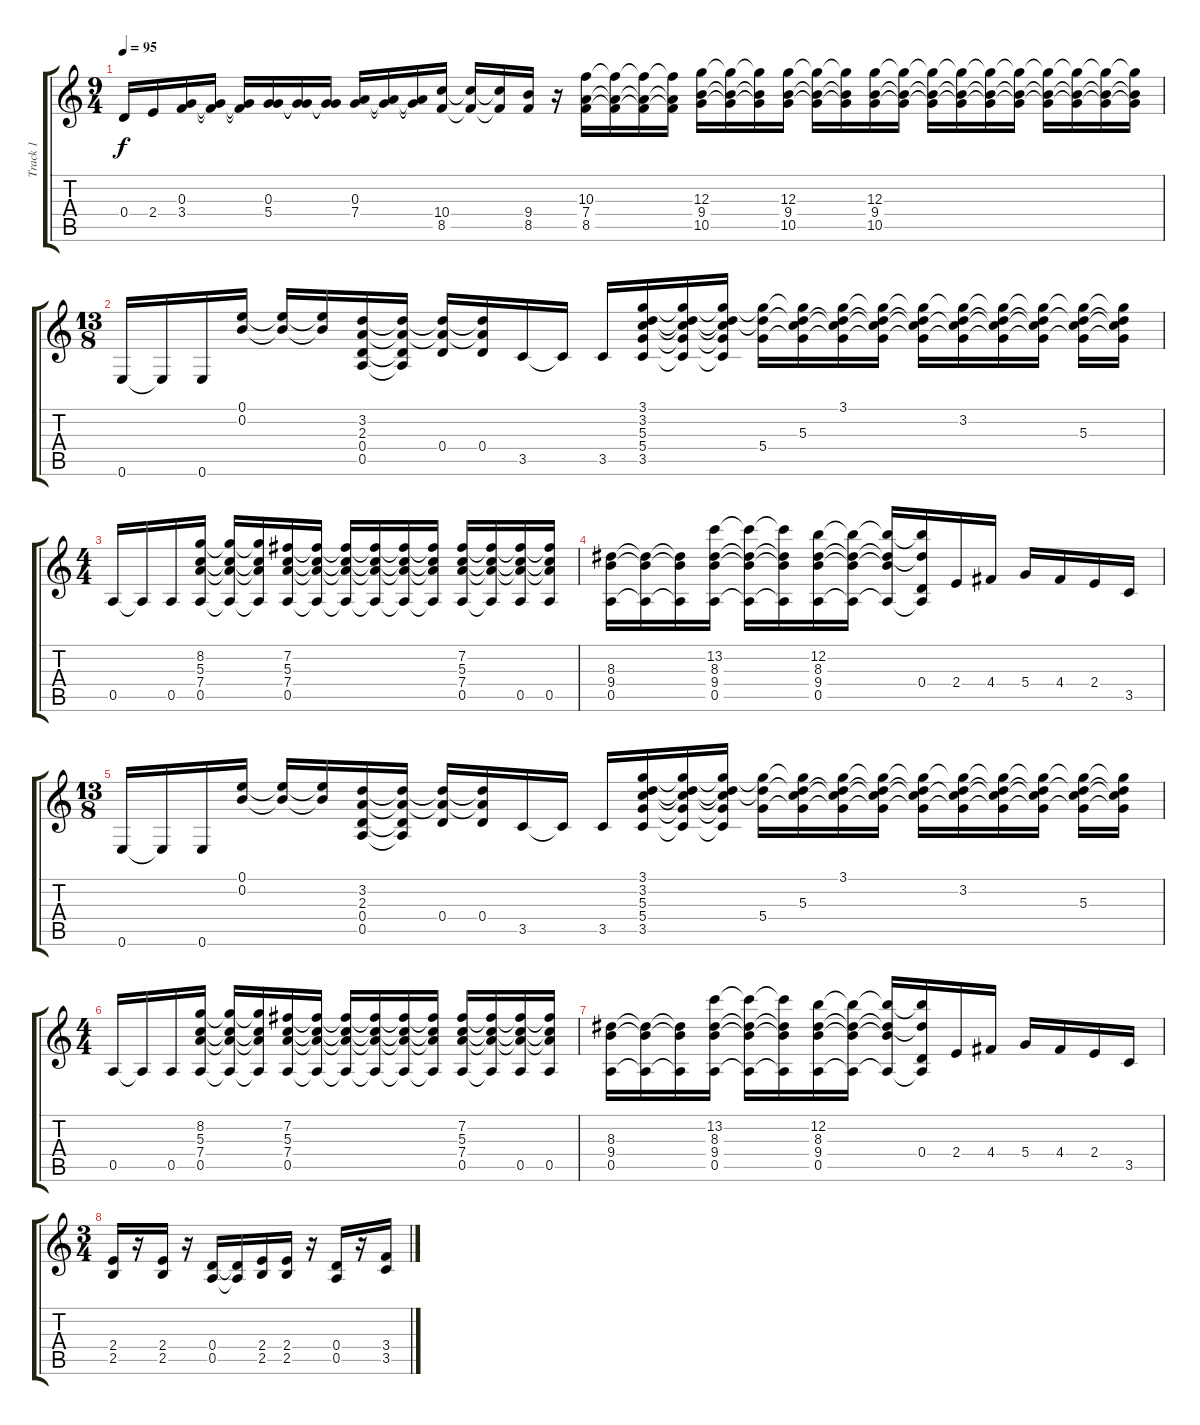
\track ("Track 1" "Track 1") {instrument distortionguitar}
\staff {score tabs}
\tuning (E4 B3 G3 D3 A2 E2) {hide}
\ts (9 4)
\tempo 95
\clef g2
\ks c
0.4.16{dy f} 2.4.16 (0.3 3.4).16 (0.3{t} 3.4{t}).16 (0.3{t} 3.4{t}).16 (0.3 5.4).16 (0.3{t} 5.4{t}).16 (0.3{t} 5.4{t}).16 (0.3 7.4).16 (0.3{t} 7.4{t}).16 (0.3{t} 7.4{t}).16 (10.4 8.5).16 (10.4{t} 8.5{t}).16 (10.4{t} 8.5{t}).16 (9.4 8.5).16 r.16 (10.3 7.4 8.5).16 (10.3{t} 7.4{t} 8.5{t}).16 (10.3{t} 7.4{t} 8.5{t}).16 (10.3{t} 7.4{t} 8.5{t}).16 (12.3 9.4 10.5).16 (12.3{t} 9.4{t} 10.5{t}).16 (12.3{t} 9.4{t} 10.5{t}).16 (12.3 9.4 10.5).16 (12.3{t} 9.4{t} 10.5{t}).16 (12.3{t} 9.4{t} 10.5{t}).16 (12.3 9.4 10.5).16 (12.3{t} 9.4{t} 10.5{t}).16 (12.3{t} 9.4{t} 10.5{t}).16 (12.3{t} 9.4{t} 10.5{t}).16 (12.3{t} 9.4{t} 10.5{t}).16 (12.3{t} 9.4{t} 10.5{t}).16 (12.3{t} 9.4{t} 10.5{t}).16 (12.3{t} 9.4{t} 10.5{t}).16 (12.3{t} 9.4{t} 10.5{t}).16 (12.3{t} 9.4{t} 10.5{t}).16 |
\ts (13 8)
0.6.16 0.6{t}.16 0.6.16 (0.1 0.2).16 (0.1{t} 0.2{t}).16 (0.1{t} 0.2{t}).16 (3.2 2.3 0.4 0.5).16 (3.2{t} 2.3{t} 0.4{t} 0.5{t}).16 (3.2{t} 2.3{t} 0.4).16 (3.2{t} 2.3{t} 0.4).16 3.5.16 3.5{t}.16 3.5.16 (3.1 3.2 5.3 5.4 3.5).16 (3.1{t} 3.2{t} 5.3{t} 5.4{t} 3.5{t}).16 (3.1{t} 3.2{t} 5.3{t} 5.4{t} 3.5{t}).16 (3.1{t} 3.2{t} 5.4).16 (3.1{t} 3.2{t} 5.3 5.4{t}).16 (3.1 3.2{t} 5.3{t} 5.4{t}).16 (3.1{t} 3.2{t} 5.3{t} 5.4{t}).16 (3.1{t} 3.2{t} 5.3{t} 5.4{t}).16 (3.1{t} 3.2 5.3{t} 5.4{t}).16 (3.1{t} 3.2{t} 5.3{t} 5.4{t}).16 (3.1{t} 3.2{t} 5.3{t} 5.4{t}).16 (3.1{t} 3.2{t} 5.3 5.4{t}).16 (3.1{t} 3.2{t} 5.3{t} 5.4{t}).16 |
\ts (4 4)
0.5.16 0.5{t}.16 0.5.16 (8.2 5.3 7.4 0.5).16 (8.2{t} 5.3{t} 7.4{t} 0.5{t}).16 (8.2{t} 5.3{t} 7.4{t} 0.5{t}).16 (7.2 5.3 7.4 0.5).16 (7.2{t} 5.3{t} 7.4{t} 0.5{t}).16 (7.2{t} 5.3{t} 7.4{t} 0.5{t}).16 (7.2{t} 5.3{t} 7.4{t} 0.5{t}).16 (7.2{t} 5.3{t} 7.4{t} 0.5{t}).16 (7.2{t} 5.3{t} 7.4{t} 0.5{t}).16 (7.2 5.3 7.4 0.5).16 (7.2{t} 5.3{t} 7.4{t} 0.5{t}).16 (7.2{t} 5.3{t} 7.4{t} 0.5).16 (7.2{t} 5.3{t} 7.4{t} 0.5).16 |
(8.3 9.4 0.5).16 (8.3{t} 9.4{t} 0.5{t}).16 (8.3{t} 9.4{t} 0.5{t}).16 (13.2 8.3 9.4 0.5).16 (13.2{t} 8.3{t} 9.4{t} 0.5{t}).16 (13.2{t} 8.3{t} 9.4{t} 0.5{t}).16 (12.2 8.3 9.4 0.5).16 (12.2{t} 8.3{t} 9.4{t} 0.5{t}).16 (12.2{t} 8.3{t} 9.4{t} 0.5{t}).16 (12.2{t} 8.3{t} 0.4 0.5{t}).16 2.4.16 4.4.16 5.4.16 4.4.16 2.4.16 3.5.16 |
\ts (13 8)
0.6.16 0.6{t}.16 0.6.16 (0.1 0.2).16 (0.1{t} 0.2{t}).16 (0.1{t} 0.2{t}).16 (3.2 2.3 0.4 0.5).16 (3.2{t} 2.3{t} 0.4{t} 0.5{t}).16 (3.2{t} 2.3{t} 0.4).16 (3.2{t} 2.3{t} 0.4).16 3.5.16 3.5{t}.16 3.5.16 (3.1 3.2 5.3 5.4 3.5).16 (3.1{t} 3.2{t} 5.3{t} 5.4{t} 3.5{t}).16 (3.1{t} 3.2{t} 5.3{t} 5.4{t} 3.5{t}).16 (3.1{t} 3.2{t} 5.4).16 (3.1{t} 3.2{t} 5.3 5.4{t}).16 (3.1 3.2{t} 5.3{t} 5.4{t}).16 (3.1{t} 3.2{t} 5.3{t} 5.4{t}).16 (3.1{t} 3.2{t} 5.3{t} 5.4{t}).16 (3.1{t} 3.2 5.3{t} 5.4{t}).16 (3.1{t} 3.2{t} 5.3{t} 5.4{t}).16 (3.1{t} 3.2{t} 5.3{t} 5.4{t}).16 (3.1{t} 3.2{t} 5.3 5.4{t}).16 (3.1{t} 3.2{t} 5.3{t} 5.4{t}).16 |
\ts (4 4)
0.5.16 0.5{t}.16 0.5.16 (8.2 5.3 7.4 0.5).16 (8.2{t} 5.3{t} 7.4{t} 0.5{t}).16 (8.2{t} 5.3{t} 7.4{t} 0.5{t}).16 (7.2 5.3 7.4 0.5).16 (7.2{t} 5.3{t} 7.4{t} 0.5{t}).16 (7.2{t} 5.3{t} 7.4{t} 0.5{t}).16 (7.2{t} 5.3{t} 7.4{t} 0.5{t}).16 (7.2{t} 5.3{t} 7.4{t} 0.5{t}).16 (7.2{t} 5.3{t} 7.4{t} 0.5{t}).16 (7.2 5.3 7.4 0.5).16 (7.2{t} 5.3{t} 7.4{t} 0.5{t}).16 (7.2{t} 5.3{t} 7.4{t} 0.5).16 (7.2{t} 5.3{t} 7.4{t} 0.5).16 |
(8.3 9.4 0.5).16 (8.3{t} 9.4{t} 0.5{t}).16 (8.3{t} 9.4{t} 0.5{t}).16 (13.2 8.3 9.4 0.5).16 (13.2{t} 8.3{t} 9.4{t} 0.5{t}).16 (13.2{t} 8.3{t} 9.4{t} 0.5{t}).16 (12.2 8.3 9.4 0.5).16 (12.2{t} 8.3{t} 9.4{t} 0.5{t}).16 (12.2{t} 8.3{t} 9.4{t} 0.5{t}).16 (12.2{t} 8.3{t} 0.4 0.5{t}).16 2.4.16 4.4.16 5.4.16 4.4.16 2.4.16 3.5.16 |
\ts (3 4)
(2.4 2.5).16 r.16 (2.4 2.5).16 r.16 (0.4 0.5).16 (0.4{t} 0.5{t}).16 (2.4 2.5).16 (2.4 2.5).16 r.16 (0.4 0.5).16 r.16 (3.4 3.5).16
